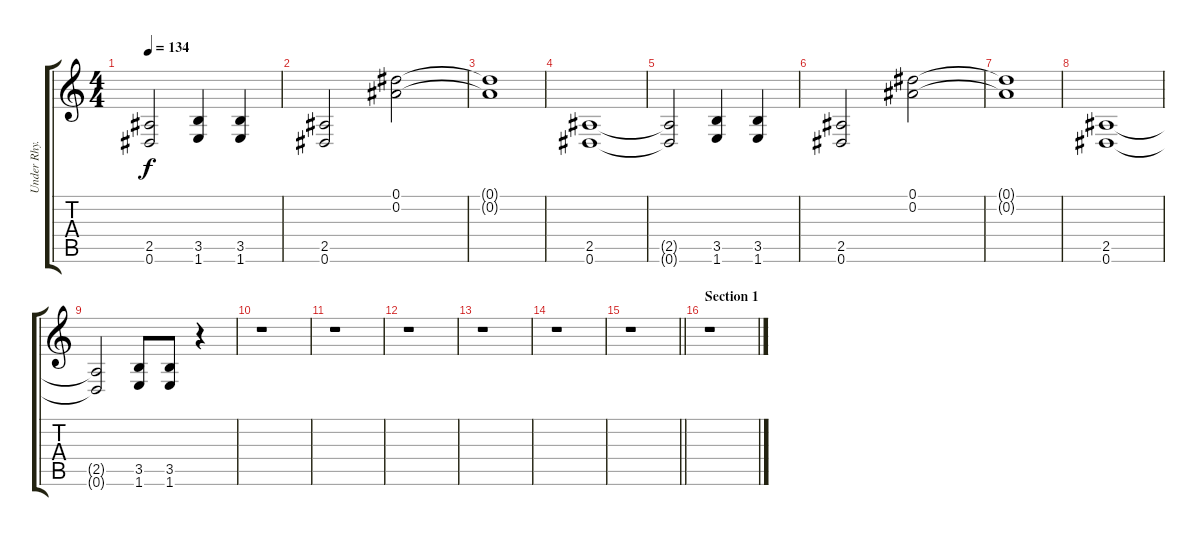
\track ("Under Rhy." "Under Rhy.") {instrument distortionguitar}
\staff {score tabs}
\tuning (Eb4 Bb3 Gb3 Db3 Ab2 Eb2) {hide}
\ts (4 4)
\tempo 134
\clef g2
\ks c
(2.5{t} 0.6{t}).2{dy f} (3.5 1.6).4 (3.5 1.6).4 |
(2.5 0.6).2 (0.1 0.2).2 |
(0.1{t} 0.2{t}).1 |
(2.5 0.6).1 |
(2.5{t} 0.6{t}).2 (3.5 1.6).4 (3.5 1.6).4 |
(2.5 0.6).2 (0.1 0.2).2 |
(0.1{t} 0.2{t}).1 |
(2.5 0.6).1 |
(2.5{t} 0.6{t}).2 (3.5 1.6).8 (3.5 1.6).8 r.4 |
r.1 |
r.1 |
r.1 |
r.1 |
r.1 |
\barLineRight lightlight
r.1 |
\section ("" "Section 1")
r.1
